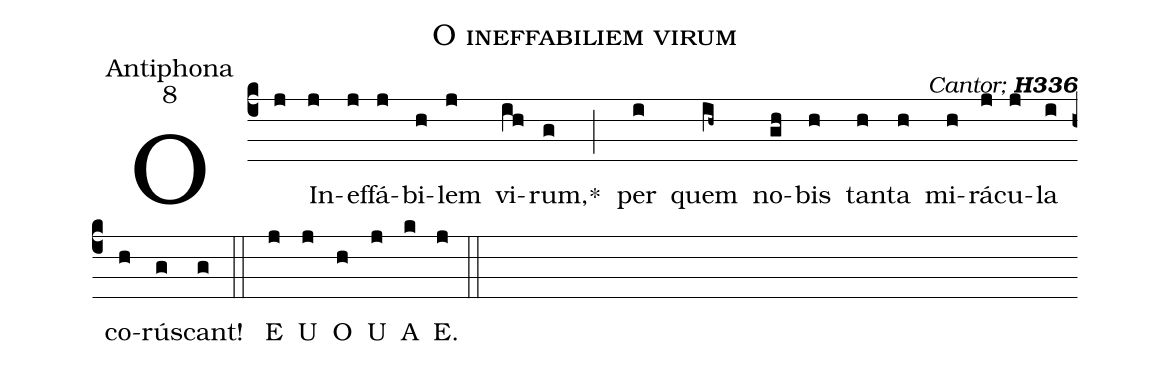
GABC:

name:O ineffabiliem virum;
office-part:Antiphona;
mode:8;
commentary: {\itshape\mdseries  Cantor;\/} {\bfseries H336};
%%
(c4) O(j) In(j)ef(j)fá(j)bi(h)lem(j) vi(ih)rum,<sp>*</sp>(g) (;)
per(i) quem(ih~) no(gh)bis(h) tan(h)ta(h) mi(h)rá(j)cu(j)la(i) co(h)rú(g)scant!(g) (::)
<eu>  E(j) U(j) O(h) U(j) A(k) E.(j) </eu> (::)
